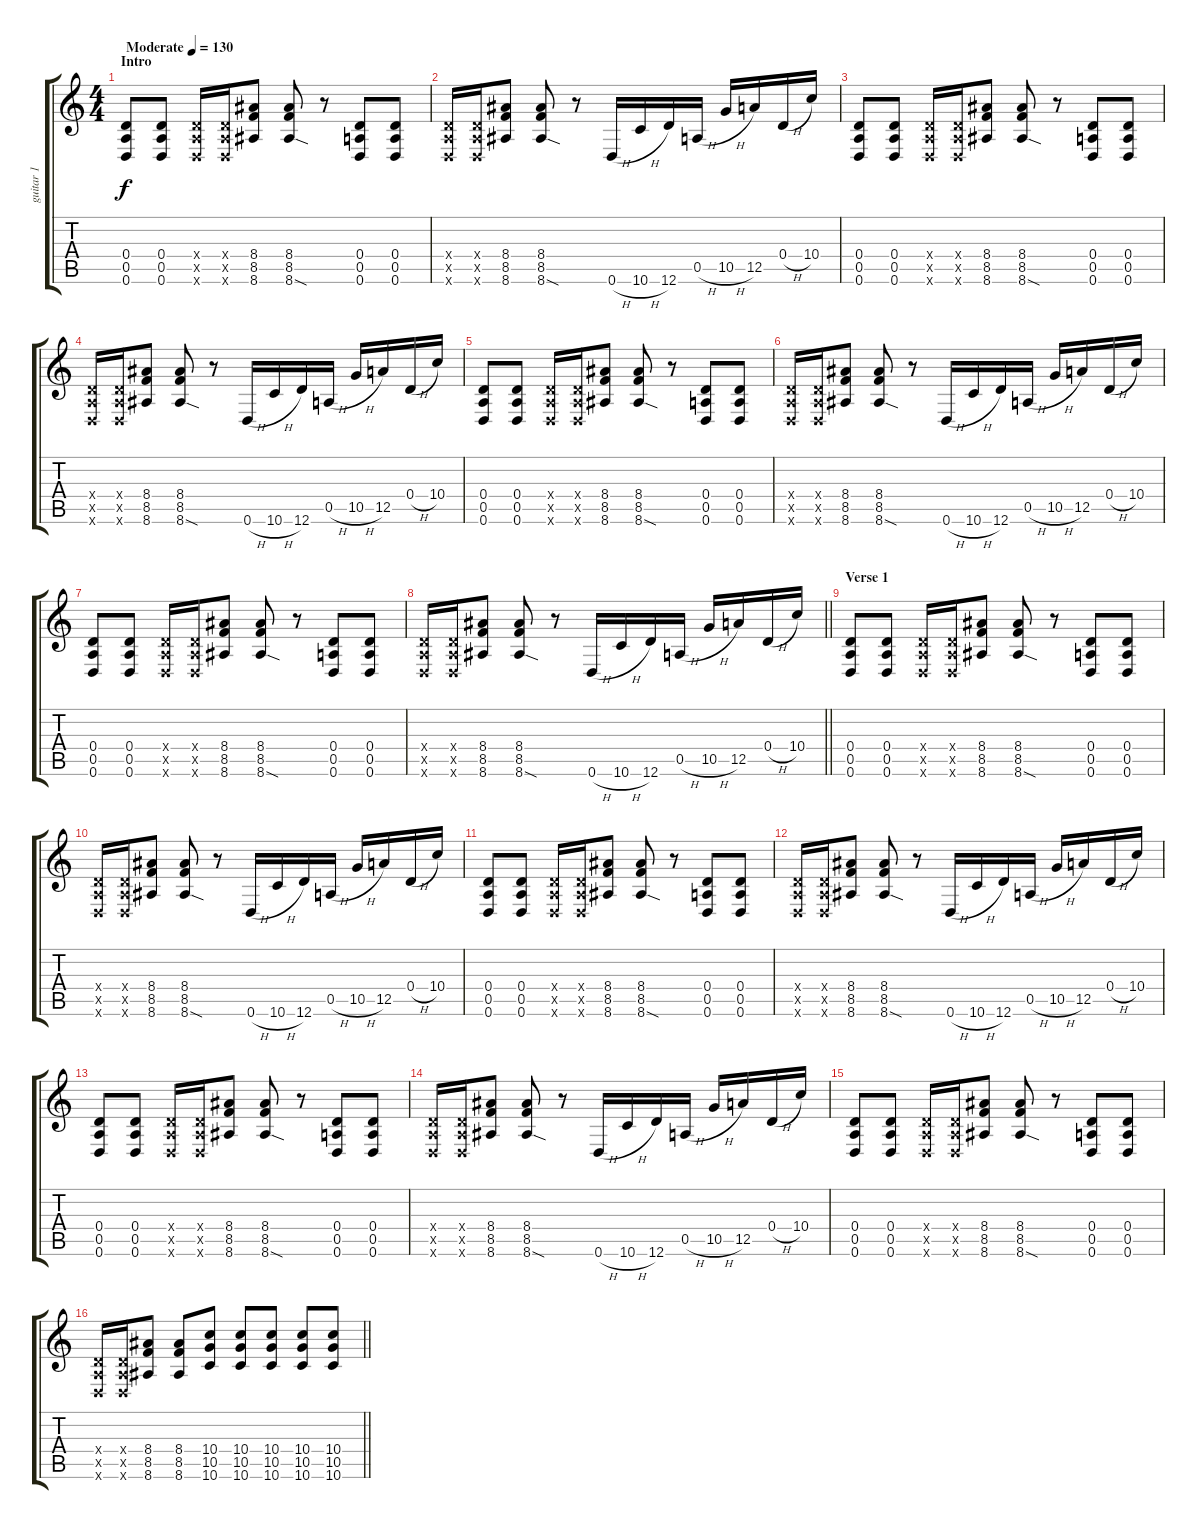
\track ("guitar 1" "guitar 1") {instrument distortionguitar}
\staff {score tabs}
\tuning (E4 B3 G3 D3 A2 D2) {hide}
\ts (4 4)
\section ("" "Intro")
\tempo (130 "Moderate")
\clef g2
\ks c
(0.4 0.5 0.6).8{dy f instrument distortionguitar} (0.4 0.5 0.6).8 (0.4{x} 0.5{x} 0.6{x}).16 (0.4{x} 0.5{x} 0.6{x}).16 (8.4 8.5 8.6).8 (8.4 8.5 8.6{sod}).8 r.8 (0.4 0.5 0.6).8 (0.4 0.5 0.6).8 |
(0.4{x} 0.5{x} 0.6{x}).16 (0.4{x} 0.5{x} 0.6{x}).16 (8.4 8.5 8.6).8 (8.4 8.5 8.6{sod}).8 r.8 0.6{h}.16 10.6{h}.16 12.6.16 0.5{h}.16 10.5{h}.16 12.5.16 0.4{h}.16 10.4.16 |
(0.4 0.5 0.6).8 (0.4 0.5 0.6).8 (0.4{x} 0.5{x} 0.6{x}).16 (0.4{x} 0.5{x} 0.6{x}).16 (8.4 8.5 8.6).8 (8.4 8.5 8.6{sod}).8 r.8 (0.4 0.5 0.6).8 (0.4 0.5 0.6).8 |
(0.4{x} 0.5{x} 0.6{x}).16 (0.4{x} 0.5{x} 0.6{x}).16 (8.4 8.5 8.6).8 (8.4 8.5 8.6{sod}).8 r.8 0.6{h}.16 10.6{h}.16 12.6.16 0.5{h}.16 10.5{h}.16 12.5.16 0.4{h}.16 10.4.16 |
(0.4 0.5 0.6).8 (0.4 0.5 0.6).8 (0.4{x} 0.5{x} 0.6{x}).16 (0.4{x} 0.5{x} 0.6{x}).16 (8.4 8.5 8.6).8 (8.4 8.5 8.6{sod}).8 r.8 (0.4 0.5 0.6).8 (0.4 0.5 0.6).8 |
(0.4{x} 0.5{x} 0.6{x}).16 (0.4{x} 0.5{x} 0.6{x}).16 (8.4 8.5 8.6).8 (8.4 8.5 8.6{sod}).8 r.8 0.6{h}.16 10.6{h}.16 12.6.16 0.5{h}.16 10.5{h}.16 12.5.16 0.4{h}.16 10.4.16 |
(0.4 0.5 0.6).8 (0.4 0.5 0.6).8 (0.4{x} 0.5{x} 0.6{x}).16 (0.4{x} 0.5{x} 0.6{x}).16 (8.4 8.5 8.6).8 (8.4 8.5 8.6{sod}).8 r.8 (0.4 0.5 0.6).8 (0.4 0.5 0.6).8 |
\barLineRight lightlight
(0.4{x} 0.5{x} 0.6{x}).16 (0.4{x} 0.5{x} 0.6{x}).16 (8.4 8.5 8.6).8 (8.4 8.5 8.6{sod}).8 r.8 0.6{h}.16 10.6{h}.16 12.6.16 0.5{h}.16 10.5{h}.16 12.5.16 0.4{h}.16 10.4.16 |
\section ("" "Verse 1")
(0.4 0.5 0.6).8 (0.4 0.5 0.6).8 (0.4{x} 0.5{x} 0.6{x}).16 (0.4{x} 0.5{x} 0.6{x}).16 (8.4 8.5 8.6).8 (8.4 8.5 8.6{sod}).8 r.8 (0.4 0.5 0.6).8 (0.4 0.5 0.6).8 |
(0.4{x} 0.5{x} 0.6{x}).16 (0.4{x} 0.5{x} 0.6{x}).16 (8.4 8.5 8.6).8 (8.4 8.5 8.6{sod}).8 r.8 0.6{h}.16 10.6{h}.16 12.6.16 0.5{h}.16 10.5{h}.16 12.5.16 0.4{h}.16 10.4.16 |
(0.4 0.5 0.6).8 (0.4 0.5 0.6).8 (0.4{x} 0.5{x} 0.6{x}).16 (0.4{x} 0.5{x} 0.6{x}).16 (8.4 8.5 8.6).8 (8.4 8.5 8.6{sod}).8 r.8 (0.4 0.5 0.6).8 (0.4 0.5 0.6).8 |
(0.4{x} 0.5{x} 0.6{x}).16 (0.4{x} 0.5{x} 0.6{x}).16 (8.4 8.5 8.6).8 (8.4 8.5 8.6{sod}).8 r.8 0.6{h}.16 10.6{h}.16 12.6.16 0.5{h}.16 10.5{h}.16 12.5.16 0.4{h}.16 10.4.16 |
(0.4 0.5 0.6).8 (0.4 0.5 0.6).8 (0.4{x} 0.5{x} 0.6{x}).16 (0.4{x} 0.5{x} 0.6{x}).16 (8.4 8.5 8.6).8 (8.4 8.5 8.6{sod}).8 r.8 (0.4 0.5 0.6).8 (0.4 0.5 0.6).8 |
(0.4{x} 0.5{x} 0.6{x}).16 (0.4{x} 0.5{x} 0.6{x}).16 (8.4 8.5 8.6).8 (8.4 8.5 8.6{sod}).8 r.8 0.6{h}.16 10.6{h}.16 12.6.16 0.5{h}.16 10.5{h}.16 12.5.16 0.4{h}.16 10.4.16 |
(0.4 0.5 0.6).8 (0.4 0.5 0.6).8 (0.4{x} 0.5{x} 0.6{x}).16 (0.4{x} 0.5{x} 0.6{x}).16 (8.4 8.5 8.6).8 (8.4 8.5 8.6{sod}).8 r.8 (0.4 0.5 0.6).8 (0.4 0.5 0.6).8 |
\barLineRight lightlight
(0.4{x} 0.5{x} 0.6{x}).16 (0.4{x} 0.5{x} 0.6{x}).16 (8.4 8.5 8.6).8 (8.4 8.5 8.6).8 (10.4 10.5 10.6).8 (10.4 10.5 10.6).8 (10.4 10.5 10.6).8 (10.4 10.5 10.6).8 (10.4 10.5 10.6).8
